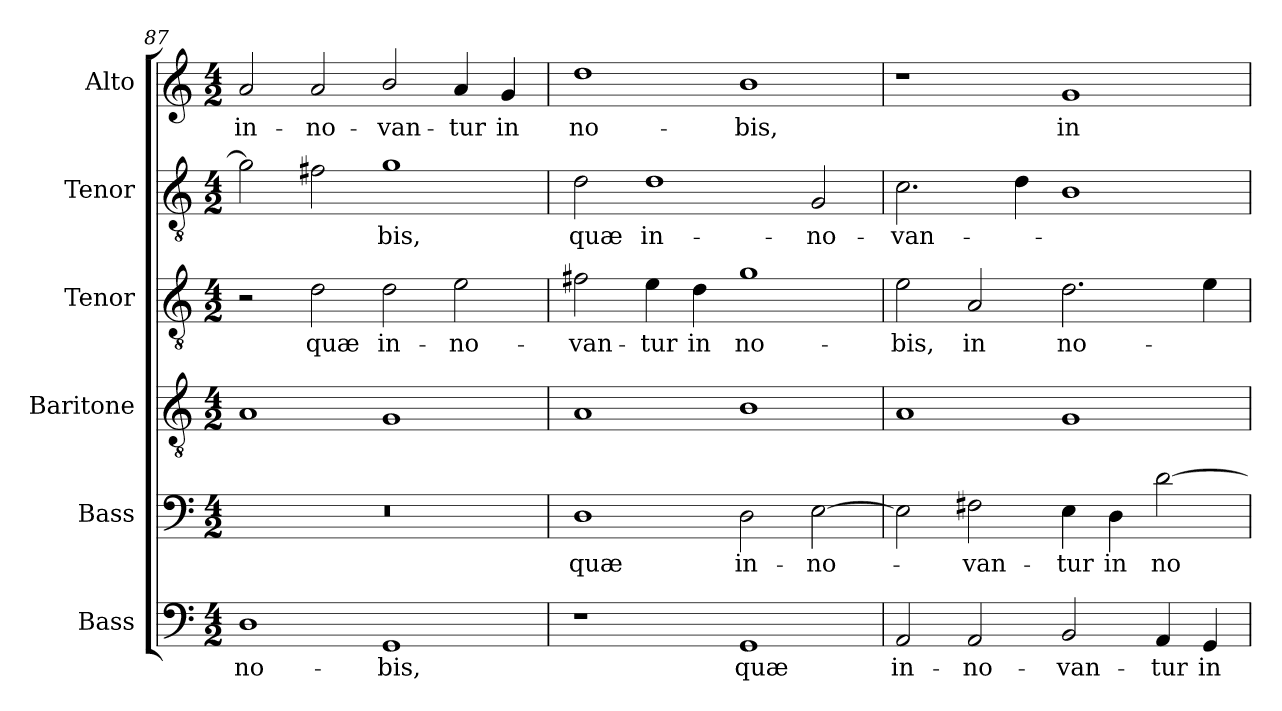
**kern	**text	**kern	**text	**kern	**kern	**text	**kern	**text	**kern	**text
*part6	*part6	*part5	*part5	*part4	*part3	*part3	*part2	*part2	*part1	*part1
*staff6	*staff6	*staff5	*staff5	*staff4	*staff3	*staff3	*staff2	*staff2	*staff1	*staff1
*I"Bass	*	*I"Bass	*	*I"Baritone	*I"Tenor	*	*I"Tenor	*	*I"Alto	*
*I'B.	*	*I'B.	*	*I'Bar.	*I'T.	*	*I'T.	*	*I'A.	*
!!LO:LB:g=z
*clefF4	*	*clefF4	*	*clefGv2	*clefGv2	*	*clefGv2	*	*clefG2	*
*	*	*	*	*ITrd7c12	*ITrd7c12	*	*ITrd7c12	*	*	*
*k[]	*	*k[]	*	*k[]	*k[]	*	*k[]	*	*k[]	*
*C:	*	*C:	*	*C:	*C:	*	*C:	*	*C:	*
*M4/2	*	*M4/2	*	*M4/2	*M4/2	*	*M4/2	*	*M4/2	*
=87	=87	=87	=87	=87	=87	=87	=87	=87	=87	=87
!	!LO:LY:b:color=#000000	!LO:N:vis=1	!	!	!	!	!	!	!	!
!	!	!	!	!	!	!	!	!	!	!LO:LY:b:color=#000000
1Di	no-	0r	.	1AAi	2r	.	2Gi\]	.	2ai/	in-
!	!	!	!	!	!	!LO:LY:b:color=#000000	!	!	!	!
!	!	!	!	!	!	!	!	!	!	!LO:LY:b:color=#000000
.	.	.	.	.	2Di\	quæ	2F#Xi\	.	2ai/	-no-
!	!LO:LY:b:color=#000000	!	!	!	!	!	!	!	!	!
!	!	!	!	!	!	!LO:LY:b:color=#000000	!	!	!	!
!	!	!	!	!	!	!	!	!LO:LY:b:color=#000000	!	!
!	!	!	!	!	!	!	!	!	!	!LO:LY:b:color=#000000
1GGi	-bis,	.	.	1GGi	2Di\	in-	1Gi	-bis,	2bi/	-van-
!	!	!	!	!	!	!LO:LY:b:color=#000000	!	!	!	!
!	!	!	!	!	!	!	!	!	!	!LO:LY:b:color=#000000
.	.	.	.	.	2Ei\	-no-	.	.	4ai/	-tur
!	!	!	!	!	!	!	!	!	!	!LO:LY:b:color=#000000
.	.	.	.	.	.	.	.	.	4gi/	in
=88	=88	=88	=88	=88	=88	=88	=88	=88	=88	=88
!	!	!	!LO:LY:b:color=#000000	!	!	!	!	!	!	!
!	!	!	!	!	!	!LO:LY:b:color=#000000	!	!	!	!
!	!	!	!	!	!	!	!	!LO:LY:b:color=#000000	!	!
!	!	!	!	!	!	!	!	!	!	!LO:LY:b:color=#000000
1r	.	1Di	quæ	1AAi	2F#Xi\	-van-	2Di\	quæ	1ddi	no-
!	!	!	!	!	!	!LO:LY:b:color=#000000	!	!	!	!
!	!	!	!	!	!	!	!	!LO:LY:b:color=#000000	!	!
.	.	.	.	.	4Ei\	-tur	1Di	in-	.	.
!	!	!	!	!	!	!LO:LY:b:color=#000000	!	!	!	!
.	.	.	.	.	4Di\	in	.	.	.	.
!	!LO:LY:b:color=#000000	!	!	!	!	!	!	!	!	!
!	!	!	!LO:LY:b:color=#000000	!	!	!	!	!	!	!
!	!	!	!	!	!	!LO:LY:b:color=#000000	!	!	!	!
!	!	!	!	!	!	!	!	!	!	!LO:LY:b:color=#000000
1GGi	quæ	2Di\	in-	1BBi	1Gi	no-	.	.	1bi	-bis,
!	!	!	!LO:LY:b:color=#000000	!	!	!	!	!	!	!
!	!	!	!	!	!	!	!	!LO:LY:b:color=#000000	!	!
.	.	[2Ei\	-no-	.	.	.	2GGi/	-no-	.	.
=89	=89	=89	=89	=89	=89	=89	=89	=89	=89	=89
!	!LO:LY:b:color=#000000	!	!	!	!	!	!	!	!	!
!	!	!	!	!	!	!LO:LY:b:color=#000000	!	!	!	!
!	!	!	!	!	!	!	!	!LO:LY:b:color=#000000	!	!
2AAi/	in-	2Ei\]	.	1AAi	2Ei\	-bis,	2.Ci\	-van-	1r	.
!	!LO:LY:b:color=#000000	!	!	!	!	!	!	!	!	!
!	!	!	!LO:LY:b:color=#000000	!	!	!	!	!	!	!
!	!	!	!	!	!	!LO:LY:b:color=#000000	!	!	!	!
2AAi/	-no-	2F#Xi\	-van-	.	2AAi/	in	.	.	.	.
.	.	.	.	.	.	.	4Di\	.	.	.
!	!LO:LY:b:color=#000000	!	!	!	!	!	!	!	!	!
!	!	!	!LO:LY:b:color=#000000	!	!	!	!	!	!	!
!	!	!	!	!	!	!LO:LY:b:color=#000000	!	!	!	!
!	!	!	!	!	!	!	!	!	!	!LO:LY:b:color=#000000
2BBi/	-van-	4Ei\	-tur	1GGi	2.Di\	no-	1BBi	.	1gi	in
!	!	!	!LO:LY:b:color=#000000	!	!	!	!	!	!	!
.	.	4Di\	in	.	.	.	.	.	.	.
!	!LO:LY:b:color=#000000	!	!	!	!	!	!	!	!	!
!	!	!	!LO:LY:b:color=#000000	!	!	!	!	!	!	!
4AAi/	-tur	[2di\	no-	.	.	.	.	.	.	.
!	!LO:LY:b:color=#000000	!	!	!	!	!	!	!	!	!
4GGi/	in	.	.	.	4Ei\	.	.	.	.	.
=	=	=	=	=	=	=	=	=	=	=
*-	*-	*-	*-	*-	*-	*-	*-	*-	*-	*-
